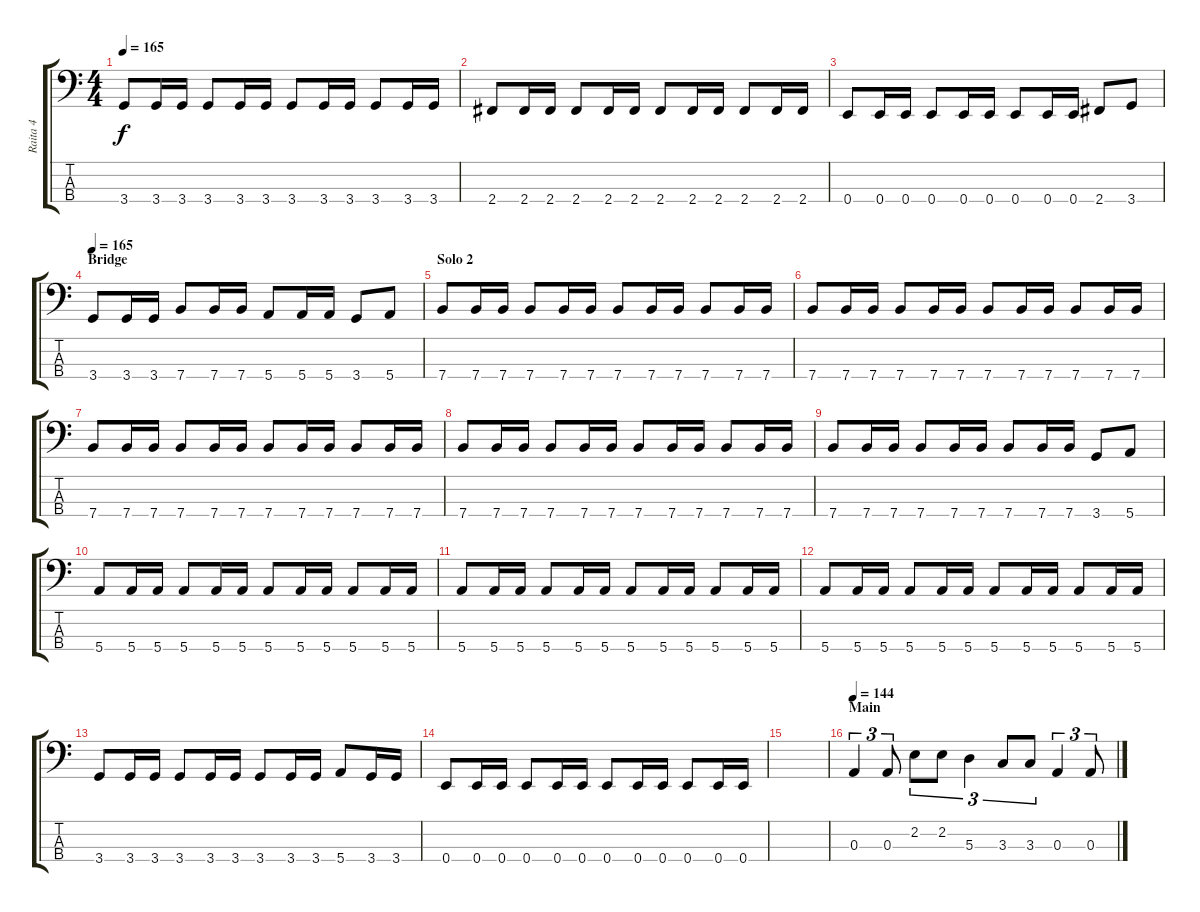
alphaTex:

\track ("Raita 4" "Raita 4") {instrument electricbassfinger}
\staff {score tabs}
\tuning (G2 D2 A1 E1) {hide}
\ts (4 4)
\tempo 165
\clef f4
\ks c
3.4.8{dy f} 3.4.16 3.4.16 3.4.8 3.4.16 3.4.16 3.4.8 3.4.16 3.4.16 3.4.8 3.4.16 3.4.16 |
2.4.8 2.4.16 2.4.16 2.4.8 2.4.16 2.4.16 2.4.8 2.4.16 2.4.16 2.4.8 2.4.16 2.4.16 |
0.4.8 0.4.16 0.4.16 0.4.8 0.4.16 0.4.16 0.4.8 0.4.16 0.4.16 2.4.8 3.4.8 |
\section ("" "Bridge")
\tempo 165
3.4.8 3.4.16 3.4.16 7.4.8 7.4.16 7.4.16 5.4.8 5.4.16 5.4.16 3.4.8 5.4.8 |
\section ("" "Solo 2")
7.4.8 7.4.16 7.4.16 7.4.8 7.4.16 7.4.16 7.4.8 7.4.16 7.4.16 7.4.8 7.4.16 7.4.16 |
7.4.8 7.4.16 7.4.16 7.4.8 7.4.16 7.4.16 7.4.8 7.4.16 7.4.16 7.4.8 7.4.16 7.4.16 |
7.4.8 7.4.16 7.4.16 7.4.8 7.4.16 7.4.16 7.4.8 7.4.16 7.4.16 7.4.8 7.4.16 7.4.16 |
7.4.8 7.4.16 7.4.16 7.4.8 7.4.16 7.4.16 7.4.8 7.4.16 7.4.16 7.4.8 7.4.16 7.4.16 |
7.4.8 7.4.16 7.4.16 7.4.8 7.4.16 7.4.16 7.4.8 7.4.16 7.4.16 3.4.8 5.4.8 |
5.4.8 5.4.16 5.4.16 5.4.8 5.4.16 5.4.16 5.4.8 5.4.16 5.4.16 5.4.8 5.4.16 5.4.16 |
5.4.8 5.4.16 5.4.16 5.4.8 5.4.16 5.4.16 5.4.8 5.4.16 5.4.16 5.4.8 5.4.16 5.4.16 |
5.4.8 5.4.16 5.4.16 5.4.8 5.4.16 5.4.16 5.4.8 5.4.16 5.4.16 5.4.8 5.4.16 5.4.16 |
3.4.8 3.4.16 3.4.16 3.4.8 3.4.16 3.4.16 3.4.8 3.4.16 3.4.16 5.4.8 3.4.16 3.4.16 |
0.4.8 0.4.16 0.4.16 0.4.8 0.4.16 0.4.16 0.4.8 0.4.16 0.4.16 0.4.8 0.4.16 0.4.16 |
|
\section ("" "Main")
\tempo 144
0.3.4{tu (3 2)} 0.3.8{tu (3 2)} 2.2.8{tu (3 2)} 2.2.8{tu (3 2)} 5.3.4{tu (3 2)} 3.3.8{tu (3 2)} 3.3.8{tu (3 2)} 0.3.4{tu (3 2)} 0.3.8{tu (3 2)}
